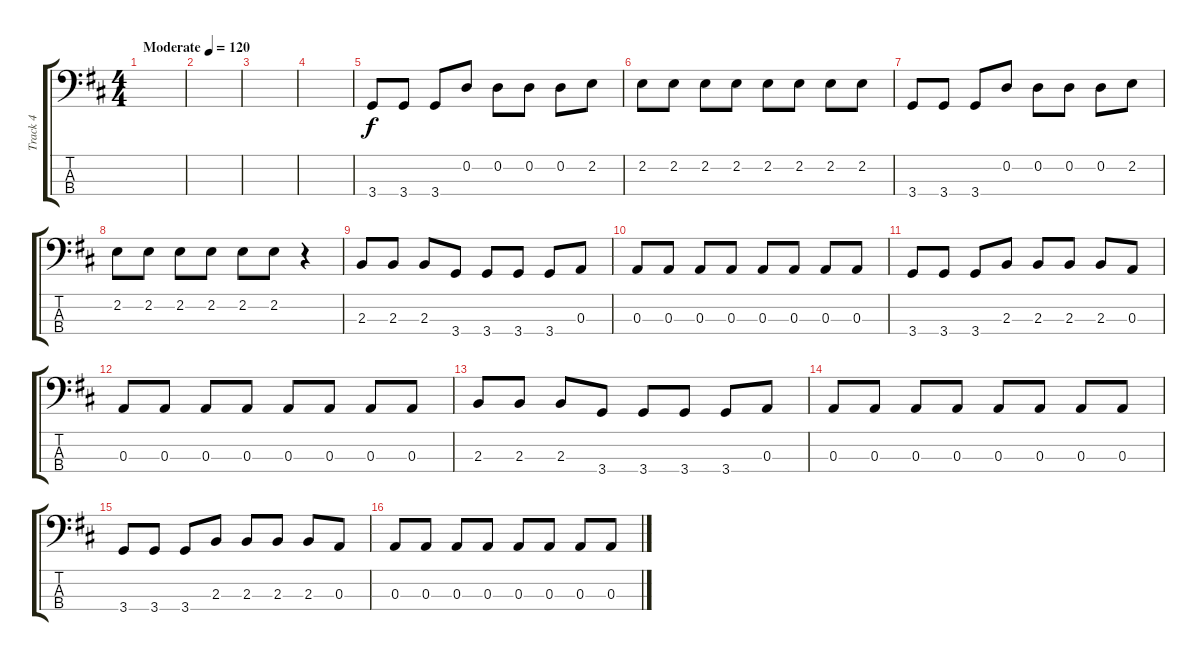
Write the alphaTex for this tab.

\track ("Track 4" "Track 4") {instrument electricbassfinger}
\staff {score tabs}
\tuning (G2 D2 A1 E1) {hide}
\ts (4 4)
\tempo (120 "Moderate")
\clef f4
\ks d
|
|
|
|
3.4.8 3.4.8 3.4.8 0.2.8 0.2.8 0.2.8 0.2.8 2.2.8 |
2.2.8 2.2.8 2.2.8 2.2.8 2.2.8 2.2.8 2.2.8 2.2.8 |
3.4.8 3.4.8 3.4.8 0.2.8 0.2.8 0.2.8 0.2.8 2.2.8 |
2.2.8 2.2.8 2.2.8 2.2.8 2.2.8 2.2.8 r.4 |
2.3.8 2.3.8 2.3.8 3.4.8 3.4.8 3.4.8 3.4.8 0.3.8 |
0.3.8 0.3.8 0.3.8 0.3.8 0.3.8 0.3.8 0.3.8 0.3.8 |
3.4.8 3.4.8 3.4.8 2.3.8 2.3.8 2.3.8 2.3.8 0.3.8 |
0.3.8 0.3.8 0.3.8 0.3.8 0.3.8 0.3.8 0.3.8 0.3.8 |
2.3.8 2.3.8 2.3.8 3.4.8 3.4.8 3.4.8 3.4.8 0.3.8 |
0.3.8 0.3.8 0.3.8 0.3.8 0.3.8 0.3.8 0.3.8 0.3.8 |
3.4.8 3.4.8 3.4.8 2.3.8 2.3.8 2.3.8 2.3.8 0.3.8 |
0.3.8 0.3.8 0.3.8 0.3.8 0.3.8 0.3.8 0.3.8 0.3.8
